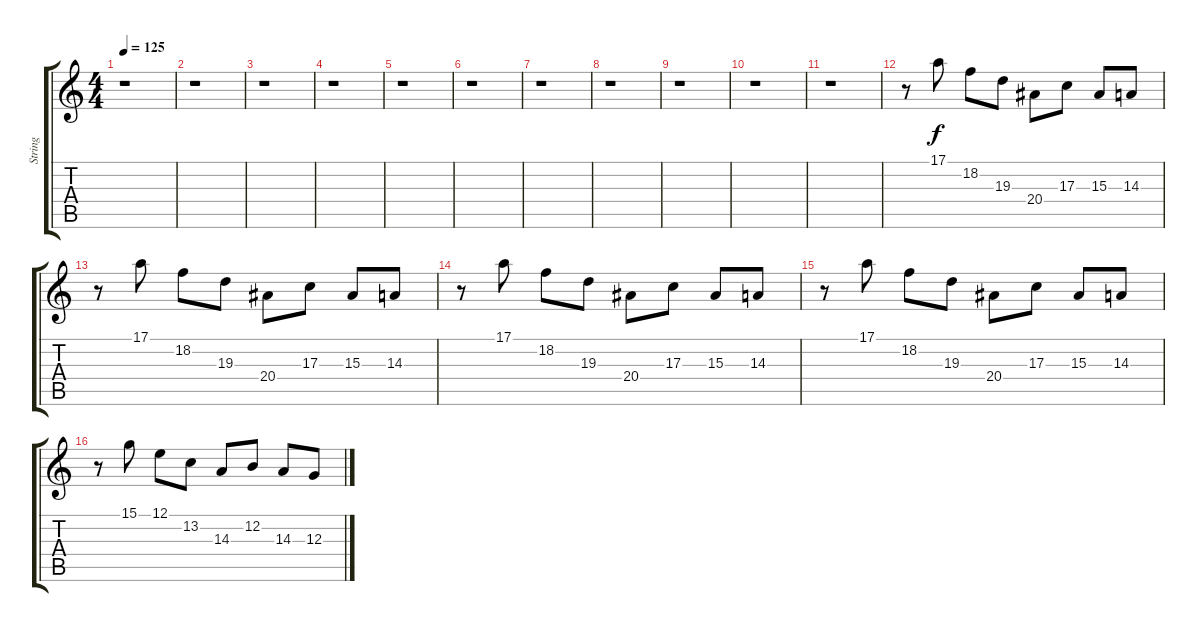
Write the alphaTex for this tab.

\track ("String" "String") {instrument stringensemble1}
\staff {score tabs}
\tuning (E4 B3 G3 D3 A2 E2) {hide}
\ts (4 4)
\tempo 125
\clef g2
\ks c
r.1{dy f instrument stringensemble1} |
r.1 |
r.1 |
r.1 |
r.1 |
r.1 |
r.1 |
r.1 |
r.1 |
r.1 |
r.1 |
r.8 17.1.8{volume 12 instrument stringensemble1} 18.2.8 19.3.8 20.4.8 17.3.8 15.3.8 14.3.8 |
r.8 17.1.8 18.2.8 19.3.8 20.4.8 17.3.8 15.3.8 14.3.8 |
r.8 17.1.8 18.2.8 19.3.8 20.4.8 17.3.8 15.3.8 14.3.8 |
r.8 17.1.8 18.2.8 19.3.8 20.4.8 17.3.8 15.3.8 14.3.8 |
r.8 15.1.8 12.1.8 13.2.8 14.3.8 12.2.8 14.3.8 12.3.8
